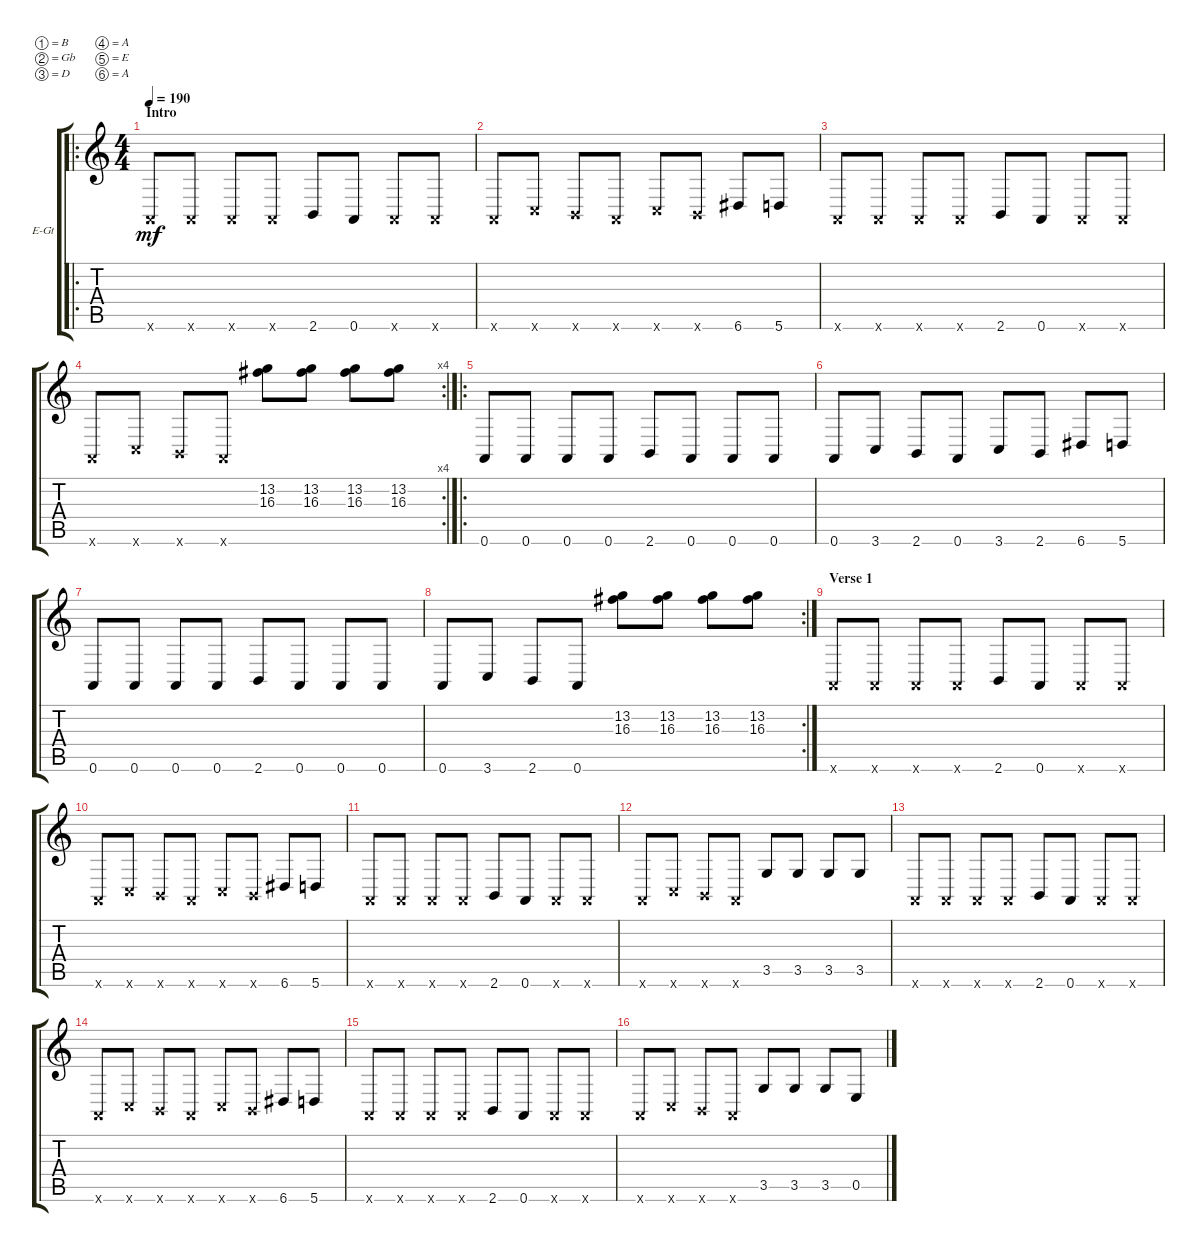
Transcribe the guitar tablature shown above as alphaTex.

\defaultSystemsLayout 4
\bracketExtendMode groupsimilarinstruments
\firstSystemTrackNameOrientation horizontal
\otherSystemsTrackNameOrientation horizontal
\track ("Distorted Main" "E-Gt") {instrument distortionguitar}
\staff {score tabs}
\tuning (B3 Gb3 D3 A2 E2 A1)
\ro
\ts (4 4)
\section ("" "Intro")
\tempo 190
\clef g2
\ks c
0.6{x}.8{dy mf instrument distortionguitar} 0.6{x}.8 0.6{x}.8 0.6{x}.8 2.6.8 0.6.8 0.6{x}.8 0.6{x}.8 |
0.6{x}.8 3.6{x}.8 2.6{x}.8 0.6{x}.8 3.6{x}.8 2.6{x}.8 6.6.8 5.6.8 |
0.6{x}.8 0.6{x}.8 0.6{x}.8 0.6{x}.8 2.6.8 0.6.8 0.6{x}.8 0.6{x}.8 |
\rc 4
0.6{x}.8 3.6{x}.8 2.6{x}.8 0.6{x}.8 (13.2 16.3).8 (16.3 13.2).8 (13.2 16.3).8 (13.2 16.3).8 |
\ro
0.6.8 0.6.8 0.6.8 0.6.8 2.6.8 0.6.8 0.6.8 0.6.8 |
0.6.8 3.6.8 2.6.8 0.6.8 3.6.8 2.6.8 6.6.8 5.6.8 |
0.6.8 0.6.8 0.6.8 0.6.8 2.6.8 0.6.8 0.6.8 0.6.8 |
\rc 2
0.6.8 3.6.8 2.6.8 0.6.8 (13.2 16.3).8 (16.3 13.2).8 (13.2 16.3).8 (13.2 16.3).8 |
\section ("" "Verse 1")
0.6{x}.8 0.6{x}.8 0.6{x}.8 0.6{x}.8 2.6.8 0.6.8 0.6{x}.8 0.6{x}.8 |
0.6{x}.8 3.6{x}.8 2.6{x}.8 0.6{x}.8 3.6{x}.8 2.6{x}.8 6.6.8 5.6.8 |
0.6{x}.8 0.6{x}.8 0.6{x}.8 0.6{x}.8 2.6.8 0.6.8 0.6{x}.8 0.6{x}.8 |
0.6{x}.8 3.6{x}.8 2.6{x}.8 0.6{x}.8 3.5.8 3.5.8 3.5.8 3.5.8 |
0.6{x}.8 0.6{x}.8 0.6{x}.8 0.6{x}.8 2.6.8 0.6.8 0.6{x}.8 0.6{x}.8 |
0.6{x}.8 3.6{x}.8 2.6{x}.8 0.6{x}.8 3.6{x}.8 2.6{x}.8 6.6.8 5.6.8 |
0.6{x}.8 0.6{x}.8 0.6{x}.8 0.6{x}.8 2.6.8 0.6.8 0.6{x}.8 0.6{x}.8 |
0.6{x}.8 3.6{x}.8 2.6{x}.8 0.6{x}.8 3.5.8 3.5.8 3.5.8 0.5.8
